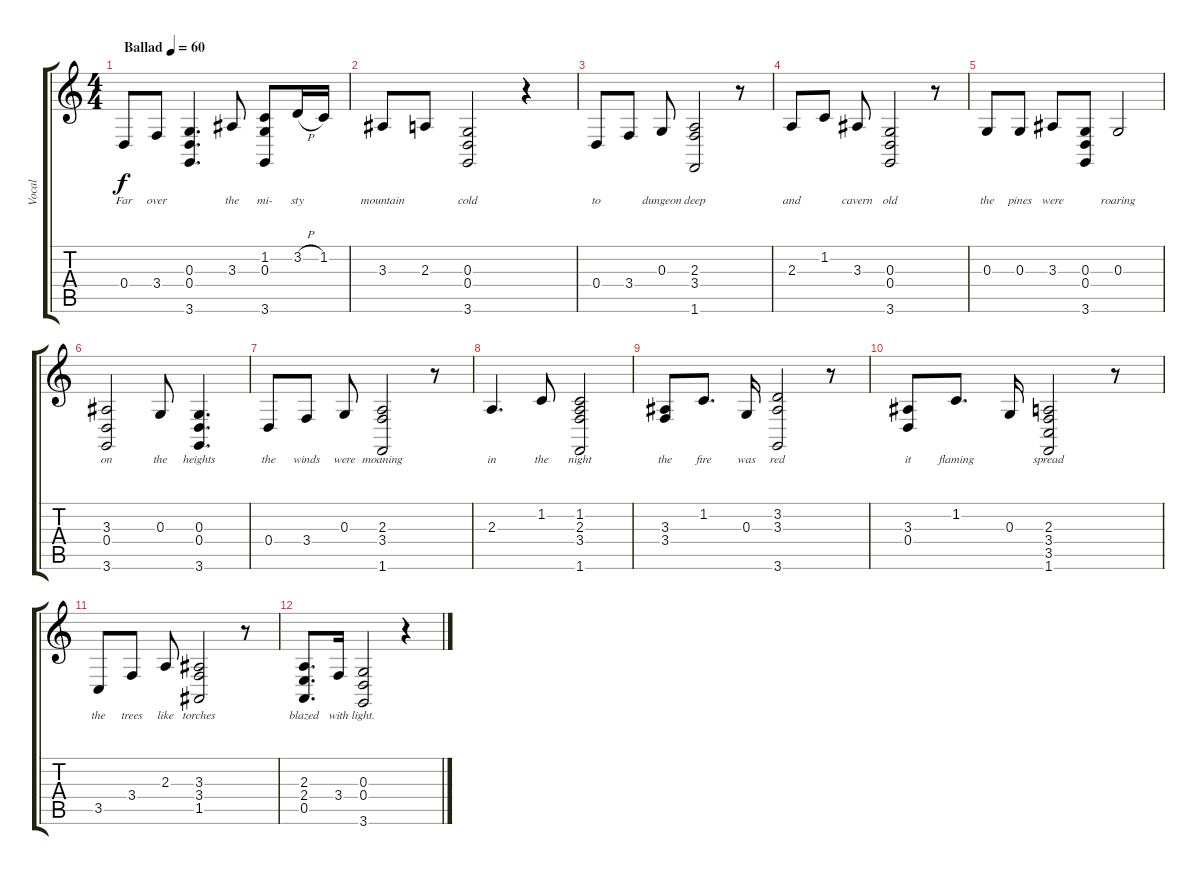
\track ("Vocal" "Vocal") {instrument altosax}
\staff {score tabs}
\tuning (E4 B3 G3 D3 A2 E2) {hide}
\ts (4 4)
\section ("" "")
\tempo (60 "Ballad")
\clef g2
\ks c
0.4.8{lyrics (0 "Far") lyrics (1 "") lyrics (2 "") lyrics (3 "") lyrics (4 "") dy f instrument altosax} 3.4.8{lyrics (0 "over") lyrics (1 "") lyrics (2 "") lyrics (3 "") lyrics (4 "")} (0.3 0.4 3.6).4{d lyrics (0 "") lyrics (1 "") lyrics (2 "") lyrics (3 "") lyrics (4 "")} 3.3.8{lyrics (0 "the") lyrics (1 "") lyrics (2 "") lyrics (3 "") lyrics (4 "")} (1.2 0.3 3.6).8{lyrics (0 "mi-") lyrics (1 "") lyrics (2 "") lyrics (3 "") lyrics (4 "")} 3.2{h}.16{lyrics (0 "sty") lyrics (1 "") lyrics (2 "") lyrics (3 "") lyrics (4 "")} 1.2.16{lyrics (0 "") lyrics (1 "") lyrics (2 "") lyrics (3 "") lyrics (4 "")} |
3.3.8{lyrics (0 "mountain") lyrics (1 "") lyrics (2 "") lyrics (3 "") lyrics (4 "")} 2.3.8{lyrics (0 "") lyrics (1 "") lyrics (2 "") lyrics (3 "") lyrics (4 "")} (0.3 0.4 3.6).2{lyrics (0 "cold") lyrics (1 "") lyrics (2 "") lyrics (3 "") lyrics (4 "")} r.4 |
0.4.8{lyrics (0 "to") lyrics (1 "") lyrics (2 "") lyrics (3 "") lyrics (4 "")} 3.4.8{lyrics (0 "") lyrics (1 "") lyrics (2 "") lyrics (3 "") lyrics (4 "")} 0.3.8{lyrics (0 "dungeon") lyrics (1 "") lyrics (2 "") lyrics (3 "") lyrics (4 "")} (2.3 3.4 1.6).2{lyrics (0 "deep") lyrics (1 "") lyrics (2 "") lyrics (3 "") lyrics (4 "")} r.8 |
2.3.8{lyrics (0 "and") lyrics (1 "") lyrics (2 "") lyrics (3 "") lyrics (4 "")} 1.2.8{lyrics (0 "") lyrics (1 "") lyrics (2 "") lyrics (3 "") lyrics (4 "")} 3.3.8{lyrics (0 "cavern") lyrics (1 "") lyrics (2 "") lyrics (3 "") lyrics (4 "")} (0.3 0.4 3.6).2{lyrics (0 "old") lyrics (1 "") lyrics (2 "") lyrics (3 "") lyrics (4 "")} r.8 |
0.3.8{lyrics (0 "the") lyrics (1 "") lyrics (2 "") lyrics (3 "") lyrics (4 "")} 0.3.8{lyrics (0 "pines") lyrics (1 "") lyrics (2 "") lyrics (3 "") lyrics (4 "")} 3.3.8{lyrics (0 "were") lyrics (1 "") lyrics (2 "") lyrics (3 "") lyrics (4 "")} (0.3 0.4 3.6).8{lyrics (0 "") lyrics (1 "") lyrics (2 "") lyrics (3 "") lyrics (4 "")} 0.3.2{lyrics (0 "roaring") lyrics (1 "") lyrics (2 "") lyrics (3 "") lyrics (4 "")} |
(3.3 0.4 3.6).2{lyrics (0 "on") lyrics (1 "") lyrics (2 "") lyrics (3 "") lyrics (4 "")} 0.3.8{lyrics (0 "the") lyrics (1 "") lyrics (2 "") lyrics (3 "") lyrics (4 "")} (0.3 0.4 3.6).4{d lyrics (0 "heights") lyrics (1 "") lyrics (2 "") lyrics (3 "") lyrics (4 "")} |
0.4.8{lyrics (0 "the") lyrics (1 "") lyrics (2 "") lyrics (3 "") lyrics (4 "")} 3.4.8{lyrics (0 "winds") lyrics (1 "") lyrics (2 "") lyrics (3 "") lyrics (4 "")} 0.3.8{lyrics (0 "were") lyrics (1 "") lyrics (2 "") lyrics (3 "") lyrics (4 "")} (2.3 3.4 1.6).2{lyrics (0 "moaning") lyrics (1 "") lyrics (2 "") lyrics (3 "") lyrics (4 "")} r.8 |
2.3.4{d lyrics (0 "in") lyrics (1 "") lyrics (2 "") lyrics (3 "") lyrics (4 "")} 1.2.8{lyrics (0 "the") lyrics (1 "") lyrics (2 "") lyrics (3 "") lyrics (4 "")} (1.2 2.3 3.4 1.6).2{lyrics (0 "night") lyrics (1 "") lyrics (2 "") lyrics (3 "") lyrics (4 "")} |
(3.3 3.4).8{lyrics (0 "the") lyrics (1 "") lyrics (2 "") lyrics (3 "") lyrics (4 "")} 1.2.8{d lyrics (0 "fire") lyrics (1 "") lyrics (2 "") lyrics (3 "") lyrics (4 "")} 0.3.16{lyrics (0 "was") lyrics (1 "") lyrics (2 "") lyrics (3 "") lyrics (4 "")} (3.2 3.3 3.6).2{lyrics (0 "red") lyrics (1 "") lyrics (2 "") lyrics (3 "") lyrics (4 "")} r.8 |
(3.3 0.4).8{lyrics (0 "it") lyrics (1 "") lyrics (2 "") lyrics (3 "") lyrics (4 "")} 1.2.8{d lyrics (0 "flaming") lyrics (1 "") lyrics (2 "") lyrics (3 "") lyrics (4 "")} 0.3.16{lyrics (0 "") lyrics (1 "") lyrics (2 "") lyrics (3 "") lyrics (4 "")} (2.3 3.4 3.5 1.6).2{lyrics (0 "spread") lyrics (1 "") lyrics (2 "") lyrics (3 "") lyrics (4 "")} r.8 |
3.5.8{lyrics (0 "the") lyrics (1 "") lyrics (2 "") lyrics (3 "") lyrics (4 "")} 3.4.8{lyrics (0 "trees") lyrics (1 "") lyrics (2 "") lyrics (3 "") lyrics (4 "")} 2.3.8{lyrics (0 "like") lyrics (1 "") lyrics (2 "") lyrics (3 "") lyrics (4 "")} (3.3 3.4 1.5).2{lyrics (0 "torches") lyrics (1 "") lyrics (2 "") lyrics (3 "") lyrics (4 "")} r.8 |
(2.3 2.4 0.5).8{d lyrics (0 "blazed") lyrics (1 "") lyrics (2 "") lyrics (3 "") lyrics (4 "")} 3.4.16{lyrics (0 "with") lyrics (1 "") lyrics (2 "") lyrics (3 "") lyrics (4 "")} (0.3 0.4 3.6).2{lyrics (0 "light.") lyrics (1 "") lyrics (2 "") lyrics (3 "") lyrics (4 "")} r.4
